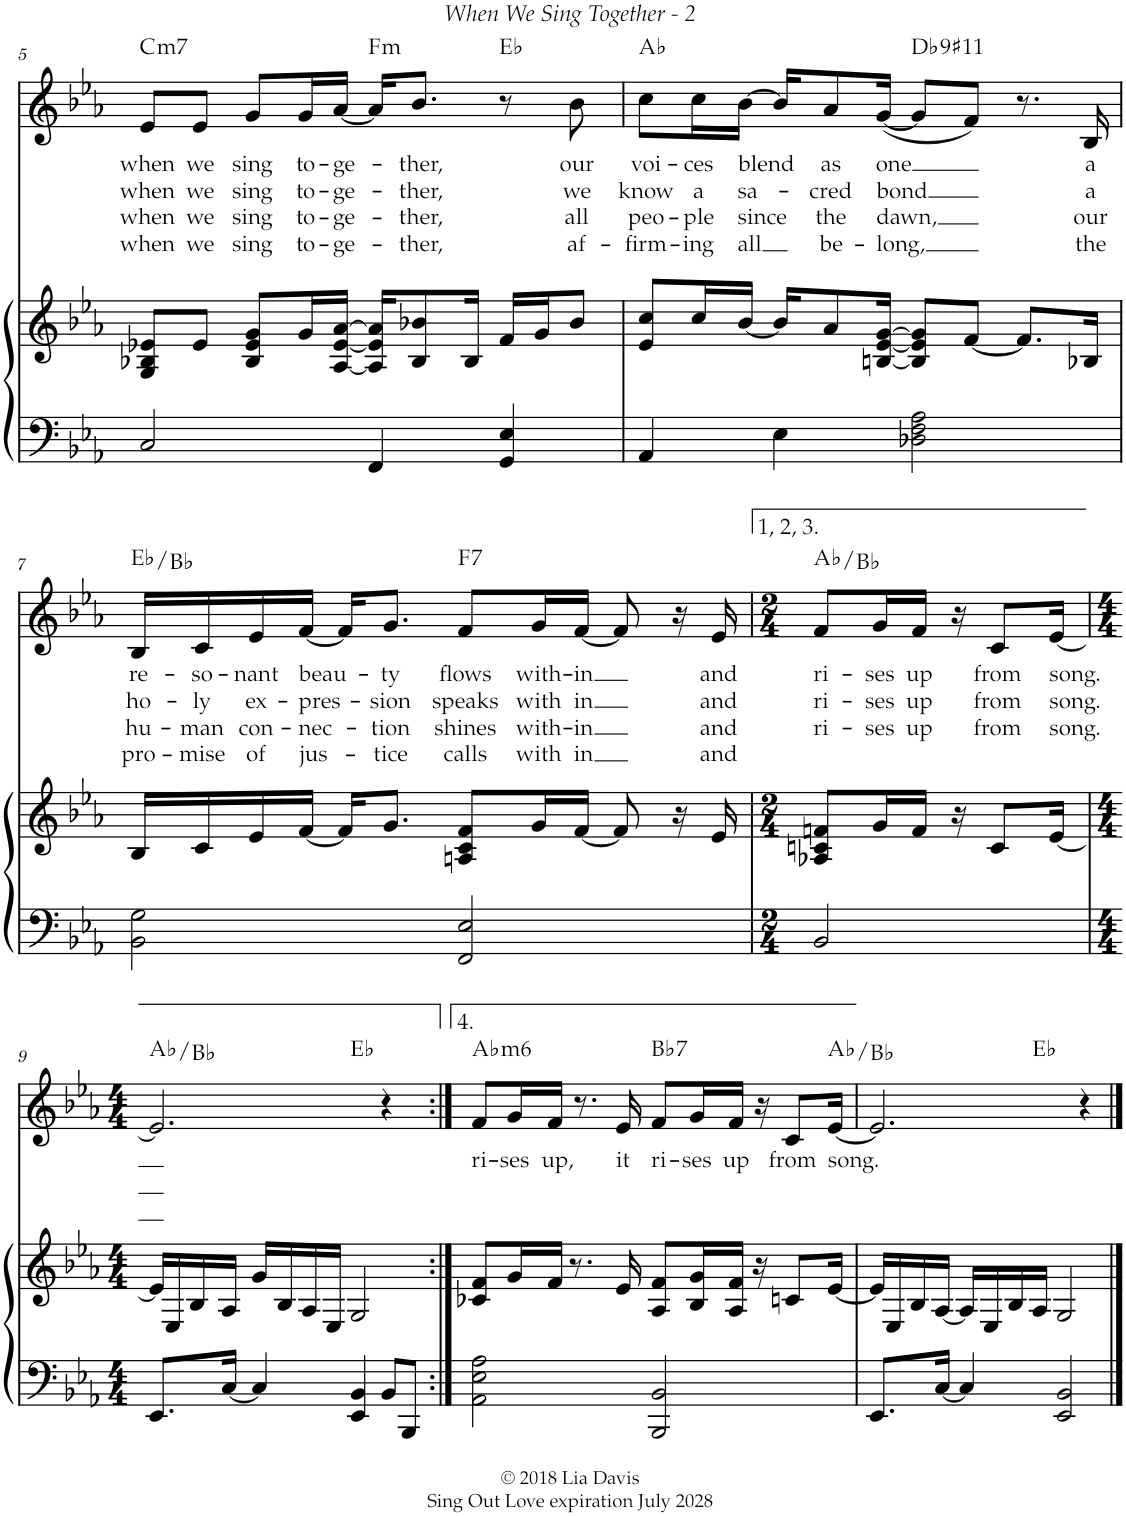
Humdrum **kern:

**kern	**kern	**kern	**text	**text	**text	**text	**harte
*part2	*part2	*part1	*part1	*part1	*part1	*part1	*part1
*staff3	*staff2	*staff1	*staff1	*staff1	*staff1	*staff1	*
*I"P2	*	*I"Violin	*	*	*	*	*
*	*	*I'Vln	*	*	*	*	*
!!LO:PB:g=z
*clefF4	*clefG2	*clefG2	*	*	*	*	*
*k[b-e-a-]	*k[b-e-a-]	*k[b-e-a-]	*	*	*	*	*
*E-:	*E-:	*E-:	*	*	*	*	*
*M4/4	*M4/4	*M4/4	*	*	*	*	*
=5	=5	=5	=5	=5	=5	=5	=5
!	!	!	!LO:LY:b	!LO:LY:b	!LO:LY:b	!LO:LY:b	!LO:H:kt=m7
2C/	8G/ 8B-X/ 8e-X/L	8e-/L	when	when	when	when	C:min7
!	!	!	!LO:LY:b	!LO:LY:b	!LO:LY:b	!LO:LY:b	!
.	8e-/J	8e-/J	we	we	we	we	.
!	!	!	!LO:LY:b	!LO:LY:b	!LO:LY:b	!LO:LY:b	!
.	8B-/ 8e-/ 8g/L	8g/L	sing	sing	sing	sing	.
!	!	!	!LO:LY:b	!LO:LY:b	!LO:LY:b	!LO:LY:b	!
.	16g/L	16g/L	to-	to-	to-	to-	.
!	!	!	!LO:LY:b	!LO:LY:b	!LO:LY:b	!LO:LY:b	!
.	[<16A-/ [<16e-/ [>16a-/JJ	[<16a-/JJ	-ge-	-ge-	-ge-	-ge-	.
!	!	!	!	!	!	!	!LO:H:kt=m
4FF/	16A-/] 16e-/] 16a-/]KL	16a-/KL]	.	.	.	.	F:min
!	!	!	!LO:LY:b	!LO:LY:b	!LO:LY:b	!LO:LY:b	!
.	8B-/ 8b-X/	8.b-/J	-ther,	-ther,	-ther,	-ther,	.
.	16B-/Jk	.	.	.	.	.	.
4GG/ 4E-/	16f/LL	8r	.	.	.	.	Eb:maj
.	16g/J	.	.	.	.	.	.
!	!	!	!LO:LY:b	!LO:LY:b	!LO:LY:b	!LO:LY:b	!
.	8b-/J	8b-\	our	we	all	af-	.
=6	=6	=6	=6	=6	=6	=6	=6
!	!	!	!LO:LY:b	!LO:LY:b	!LO:LY:b	!LO:LY:b	!
4AA-/	8e-/ 8cc/L	8cc\L	voi-	know	peo-	-firm-	Ab:maj
!	!	!	!LO:LY:b	!LO:LY:b	!LO:LY:b	!LO:LY:b	!
.	16cc/L	16cc\L	-ces	a	-ple	-ing	.
!	!	!	!LO:LY:b	!LO:LY:b	!LO:LY:b	!LO:LY:b	!
.	[<16b-/JJ	[>16b-\JJ	blend	sa-	since	all	.
4E-\	16b-/KL]	16b-/KL]	.	.	.	.	.
!	!	!	!LO:LY:b	!LO:LY:b	!LO:LY:b	!LO:LY:b	!
.	8a-/	8a-/	as	-cred	the	be-	.
!	!	!	!LO:LY:b	!LO:LY:b	!LO:LY:b	!LO:LY:b	!
.	[<16Bn/ [<16e-/ [>16g/Jk	(<[<16g/Jk	one	bond	dawn,	-long,	.
!	!	!	!	!	!	!	!LO:H:kt=9
2D-X\ 2F\ 2A-\	8B/] 8e-/] 8g/]L	8g/L]	.	.	.	.	Db:9(#11)
.	[<8f/J	8f/J)	.	.	.	.	.
.	8.f/L]	8.r	.	.	.	.	.
!	!	!	!LO:LY:b	!LO:LY:b	!LO:LY:b	!LO:LY:b	!
.	16B-X/Jk	16B-/	a	a	our	the	.
!!LO:LB:g=z
=7	=7	=7	=7	=7	=7	=7	=7
!	!	!	!LO:LY:b	!LO:LY:b	!LO:LY:b	!LO:LY:b	!
2BB-\ 2G\	16B-/LL	16B-/LL	re-	ho-	hu-	pro-	Eb:maj/5
!	!	!	!LO:LY:b	!LO:LY:b	!LO:LY:b	!LO:LY:b	!
.	16c/	16c/	-so-	-ly	-man	-mise	.
!	!	!	!LO:LY:b	!LO:LY:b	!LO:LY:b	!LO:LY:b	!
.	16e-/	16e-/	-nant	ex-	con-	of	.
!	!	!	!LO:LY:b	!LO:LY:b	!LO:LY:b	!LO:LY:b	!
.	[<16f/JJ	[<16f/JJ	beau-	-pres-	-nec-	jus-	.
.	16f/KL]	16f/KL]	.	.	.	.	.
!	!	!	!LO:LY:b	!LO:LY:b	!LO:LY:b	!LO:LY:b	!
.	8.g/J	8.g/J	-ty	-sion	-tion	-tice	.
!	!	!	!LO:LY:b	!LO:LY:b	!LO:LY:b	!LO:LY:b	!LO:H:kt=7
2FF/ 2E-/	8An/ 8c/ 8f/L	8f/L	flows	speaks	shines	calls	F:7
!	!	!	!LO:LY:b	!LO:LY:b	!LO:LY:b	!LO:LY:b	!
.	16g/L	16g/L	with-	with	with-	with	.
!	!	!	!LO:LY:b	!LO:LY:b	!LO:LY:b	!LO:LY:b	!
.	[<16f/JJ	[<16f/JJ	-in	in	-in	in	.
.	8f/]	8f/]	.	.	.	.	.
.	16r	16r	.	.	.	.	.
!	!	!	!LO:LY:b	!LO:LY:b	!LO:LY:b	!LO:LY:b	!
.	16e-/	16e-/	and	and	and	and	.
=8	=8	=8	=8	=8	=8	=8	=8
*M2/4	*M2/4	*M2/4	*	*	*	*	*
!	!	!	!LO:LY:b	!LO:LY:b	!LO:LY:b	!	!
2BB-/	8A-X/ 8cn/ 8fn/L	8f/L	ri-	ri-	ri-	.	Ab:maj/2
!	!	!	!LO:LY:b	!LO:LY:b	!LO:LY:b	!	!
.	16g/L	16g/L	-ses	-ses	-ses	.	.
!	!	!	!LO:LY:b	!LO:LY:b	!LO:LY:b	!	!
.	16f/JJ	16f/JJ	up	up	up	.	.
.	16r	16r	.	.	.	.	.
!	!	!	!LO:LY:b	!LO:LY:b	!LO:LY:b	!	!
.	8c/L	8c/L	from	from	from	.	.
!	!	!	!LO:LY:b	!LO:LY:b	!LO:LY:b	!	!
.	[<16e-/Jk	[<16e-/Jk	song.	song.	song.	.	.
!!LO:LB:g=z
=9	=9	=9	=9	=9	=9	=9	=9
*M4/4	*M4/4	*M4/4	*	*	*	*	*
*	*	*^	*	*	*	*	*
8.EE-/L	16e-/LL]	2.e-/]	2ryy	.	.	.	.	Ab:maj/2
.	16E-/	.	.	.	.	.	.	.
.	16B-/	.	.	.	.	.	.	.
[<16C/Jk	16A-/JJ	.	.	.	.	.	.	.
4C/]	16g/LL	.	.	.	.	.	.	.
.	16B-/	.	.	.	.	.	.	.
.	16A-/	.	.	.	.	.	.	.
.	16E-/JJ	.	.	.	.	.	.	.
4EE-/ 4BB-/	2G/	.	2ryy	.	.	.	.	Eb:maj
8BB-/L	.	4r	.	.	.	.	.	.
8BBB-/J	.	.	.	.	.	.	.	.
=10:|!	=10:|!	=10:|!	=10:|!	=10:|!	=10:|!	=10:|!	=10:|!	=10:|!
!	!	!	!	!LO:LY:b	!	!	!	!LO:H:kt=m6
*	*	*v	*v	*	*	*	*	*
2AA-\ 2E-\ 2A-\	8c-X/ 8f/L	8f/L	ri-	.	.	.	Ab:min6
!	!	!	!LO:LY:b	!	!	!	!
.	16g/L	16g/L	-ses	.	.	.	.
!	!	!	!LO:LY:b	!	!	!	!
.	16f/JJ	16f/JJ	up,	.	.	.	.
.	8.r	8.r	.	.	.	.	.
!	!	!	!LO:LY:b	!	!	!	!
.	16e-/	16e-/	it	.	.	.	.
!	!	!	!LO:LY:b	!	!	!	!LO:H:kt=7
2BBB-/ 2BB-/	8A-/ 8f/L	8f/L	ri-	.	.	.	Bb:7
!	!	!	!LO:LY:b	!	!	!	!
.	16B-/ 16g/L	16g/L	-ses	.	.	.	.
!	!	!	!LO:LY:b	!	!	!	!
.	16A-/ 16f/JJ	16f/JJ	up	.	.	.	.
.	16r	16r	.	.	.	.	.
!	!	!	!LO:LY:b	!	!	!	!
.	8cn/L	8c/L	from	.	.	.	.
!	!	!	!LO:LY:b	!	!	!	!
.	[<16e-/Jk	[<16e-/Jk	song.	.	.	.	Ab:maj/2
=11	=11	=11	=11	=11	=11	=11	=11
*	*	*^	*	*	*	*	*
8.EE-/L	16e-/LL]	2.e-/]	4..ryy	.	.	.	.	.
.	16E-/	.	.	.	.	.	.	.
.	16B-/	.	.	.	.	.	.	.
[<16C/Jk	[<16A-/JJ	.	.	.	.	.	.	.
4C/]	16A-/LL]	.	.	.	.	.	.	.
.	16E-/	.	.	.	.	.	.	.
.	16B-/	.	.	.	.	.	.	.
.	16A-/JJ	.	2ryy	.	.	.	.	Eb:maj
2EE-/ 2BB-/	2G/	.	.	.	.	.	.	.
.	.	4r	.	.	.	.	.	.
.	.	.	16ryy	.	.	.	.	.
*	*	*v	*v	*	*	*	*	*
==	==	==	==	==	==	==	==
*-	*-	*-	*-	*-	*-	*-	*-
